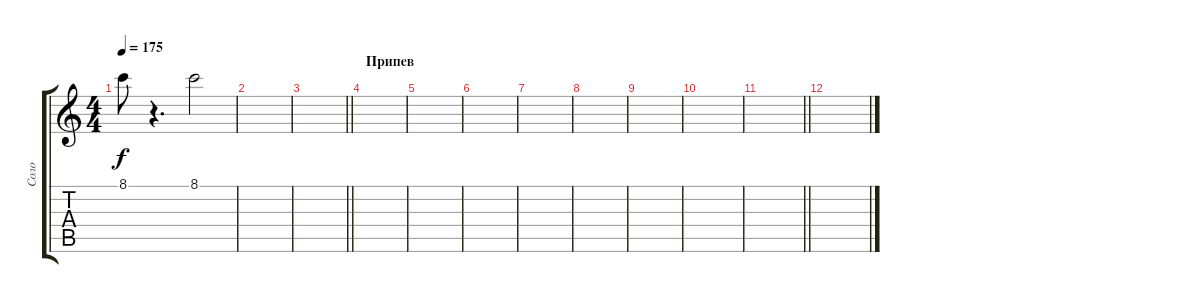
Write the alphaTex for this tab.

\track ("Соло" "Соло") {instrument electricguitarclean}
\staff {score tabs}
\tuning (E4 B3 G3 D3 A2 E2) {hide}
\ts (4 4)
\tempo 175
\clef g2
\ks c
8.1.8{dy f} r.4{d} 8.1.2 |
|
\barLineRight lightlight
|
\section ("" "Припев")
|
|
|
|
|
|
|
\barLineRight lightlight
|
\section ("" " ")
